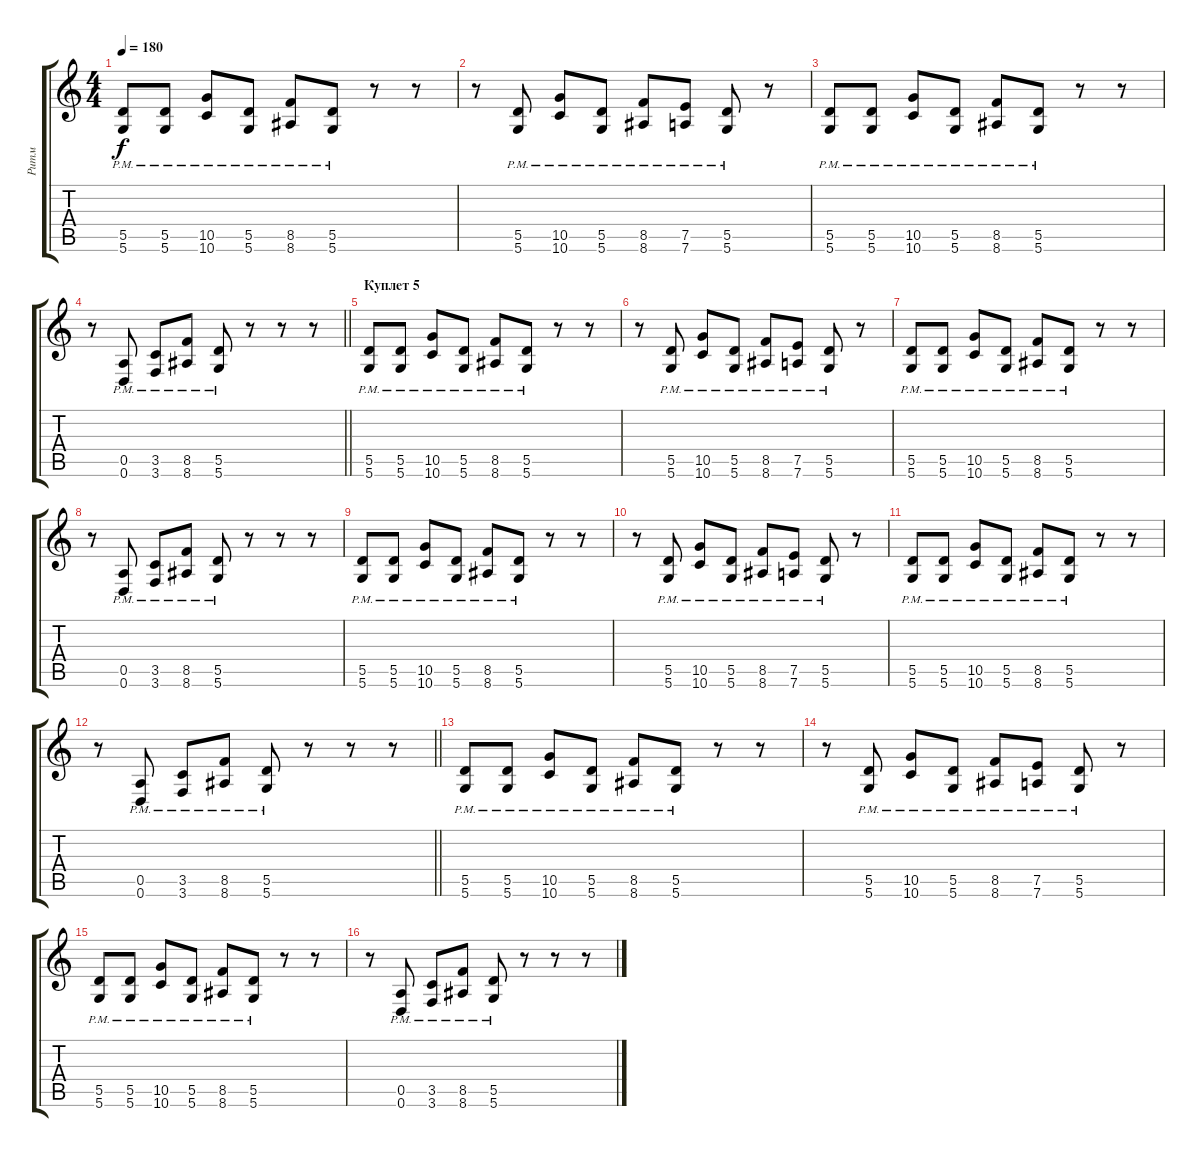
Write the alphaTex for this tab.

\track ("Ритм" "Ритм") {instrument distortionguitar}
\staff {score tabs}
\tuning (E4 B3 G3 D3 A2 D2) {hide}
\ts (4 4)
\tempo 180
\clef g2
\ks c
(5.5{pm} 5.6{pm}).8{dy f} (5.5{pm} 5.6{pm}).8 (10.5{pm} 10.6{pm}).8 (5.5{pm} 5.6{pm}).8 (8.5{pm} 8.6{pm}).8 (5.5{pm} 5.6{pm}).8 r.8 r.8 |
r.8 (5.5{pm} 5.6{pm}).8 (10.5{pm} 10.6{pm}).8 (5.5{pm} 5.6{pm}).8 (8.5{pm} 8.6{pm}).8 (7.5{pm} 7.6{pm}).8 (5.5{pm} 5.6{pm}).8 r.8 |
(5.5{pm} 5.6{pm}).8 (5.5{pm} 5.6{pm}).8 (10.5{pm} 10.6{pm}).8 (5.5{pm} 5.6{pm}).8 (8.5{pm} 8.6{pm}).8 (5.5{pm} 5.6{pm}).8 r.8 r.8 |
\barLineRight lightlight
r.8 (0.5{pm} 0.6{pm}).8 (3.5{pm} 3.6{pm}).8 (8.5{pm} 8.6{pm}).8 (5.5{pm} 5.6{pm}).8 r.8 r.8 r.8 |
\section ("" "Куплет 5")
(5.5{pm} 5.6{pm}).8 (5.5{pm} 5.6{pm}).8 (10.5{pm} 10.6{pm}).8 (5.5{pm} 5.6{pm}).8 (8.5{pm} 8.6{pm}).8 (5.5{pm} 5.6{pm}).8 r.8 r.8 |
r.8 (5.5{pm} 5.6{pm}).8 (10.5{pm} 10.6{pm}).8 (5.5{pm} 5.6{pm}).8 (8.5{pm} 8.6{pm}).8 (7.5{pm} 7.6{pm}).8 (5.5{pm} 5.6{pm}).8 r.8 |
(5.5{pm} 5.6{pm}).8 (5.5{pm} 5.6{pm}).8 (10.5{pm} 10.6{pm}).8 (5.5{pm} 5.6{pm}).8 (8.5{pm} 8.6{pm}).8 (5.5{pm} 5.6{pm}).8 r.8 r.8 |
r.8 (0.5{pm} 0.6{pm}).8 (3.5{pm} 3.6{pm}).8 (8.5{pm} 8.6{pm}).8 (5.5{pm} 5.6{pm}).8 r.8 r.8 r.8 |
(5.5{pm} 5.6{pm}).8 (5.5{pm} 5.6{pm}).8 (10.5{pm} 10.6{pm}).8 (5.5{pm} 5.6{pm}).8 (8.5{pm} 8.6{pm}).8 (5.5{pm} 5.6{pm}).8 r.8 r.8 |
r.8 (5.5{pm} 5.6{pm}).8 (10.5{pm} 10.6{pm}).8 (5.5{pm} 5.6{pm}).8 (8.5{pm} 8.6{pm}).8 (7.5{pm} 7.6{pm}).8 (5.5{pm} 5.6{pm}).8 r.8 |
(5.5{pm} 5.6{pm}).8 (5.5{pm} 5.6{pm}).8 (10.5{pm} 10.6{pm}).8 (5.5{pm} 5.6{pm}).8 (8.5{pm} 8.6{pm}).8 (5.5{pm} 5.6{pm}).8 r.8 r.8 |
\barLineRight lightlight
r.8 (0.5{pm} 0.6{pm}).8 (3.5{pm} 3.6{pm}).8 (8.5{pm} 8.6{pm}).8 (5.5{pm} 5.6{pm}).8 r.8 r.8 r.8 |
(5.5{pm} 5.6{pm}).8 (5.5{pm} 5.6{pm}).8 (10.5{pm} 10.6{pm}).8 (5.5{pm} 5.6{pm}).8 (8.5{pm} 8.6{pm}).8 (5.5{pm} 5.6{pm}).8 r.8 r.8 |
r.8 (5.5{pm} 5.6{pm}).8 (10.5{pm} 10.6{pm}).8 (5.5{pm} 5.6{pm}).8 (8.5{pm} 8.6{pm}).8 (7.5{pm} 7.6{pm}).8 (5.5{pm} 5.6{pm}).8 r.8 |
(5.5{pm} 5.6{pm}).8 (5.5{pm} 5.6{pm}).8 (10.5{pm} 10.6{pm}).8 (5.5{pm} 5.6{pm}).8 (8.5{pm} 8.6{pm}).8 (5.5{pm} 5.6{pm}).8 r.8 r.8 |
r.8 (0.5{pm} 0.6{pm}).8 (3.5{pm} 3.6{pm}).8 (8.5{pm} 8.6{pm}).8 (5.5{pm} 5.6{pm}).8 r.8 r.8 r.8
